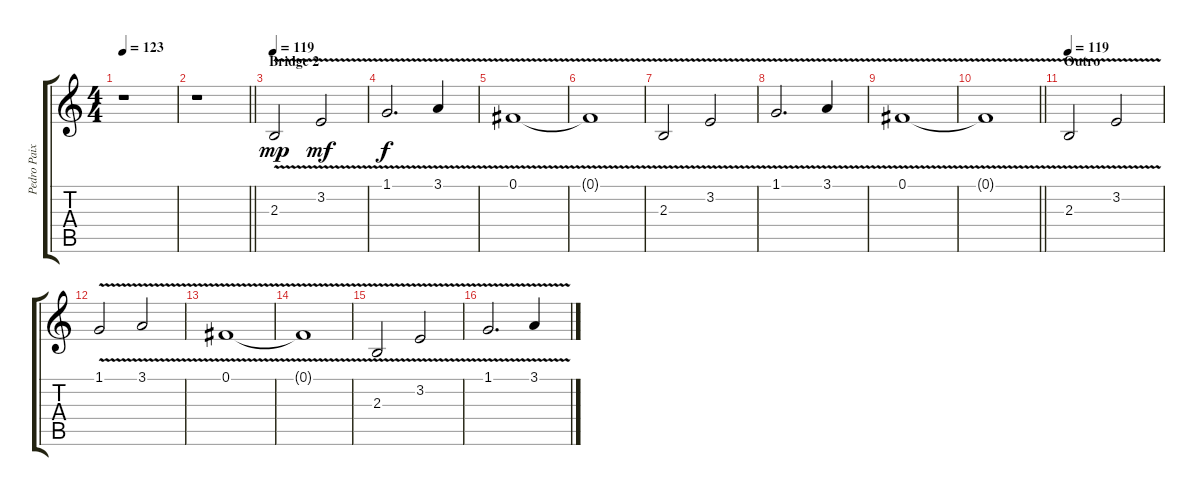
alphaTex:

\track ("" "Pedro Paix") {instrument pad2warm}
\staff {score tabs}
\tuning (Gb4 Db4 A3 E3 B2 Gb2) {hide}
\ts (4 4)
\tempo 123
\clef g2
\ks c
r.1{dy f} |
\barLineRight lightlight
r.1 |
\section ("" "Bridge 2")
\tempo 119
2.3{v}.2{dy mp volume 10 instrument fx5brightness} 3.2{v}.2{dy mf} |
1.1{v}.2{d dy f} 3.1{v}.4 |
0.1{v}.1 |
0.1{t}.1 |
2.3{v}.2 3.2{v}.2 |
1.1{v}.2{d} 3.1{v}.4 |
0.1{v}.1 |
\barLineRight lightlight
0.1{t}.1 |
\section ("" "Outro")
\tempo 119
2.3{v}.2{instrument fx5brightness} 3.2{v}.2 |
1.1{v}.2 3.1{v}.2 |
0.1{v}.1 |
0.1{t}.1 |
2.3{v}.2 3.2{v}.2 |
1.1{v}.2{d} 3.1{v}.4
